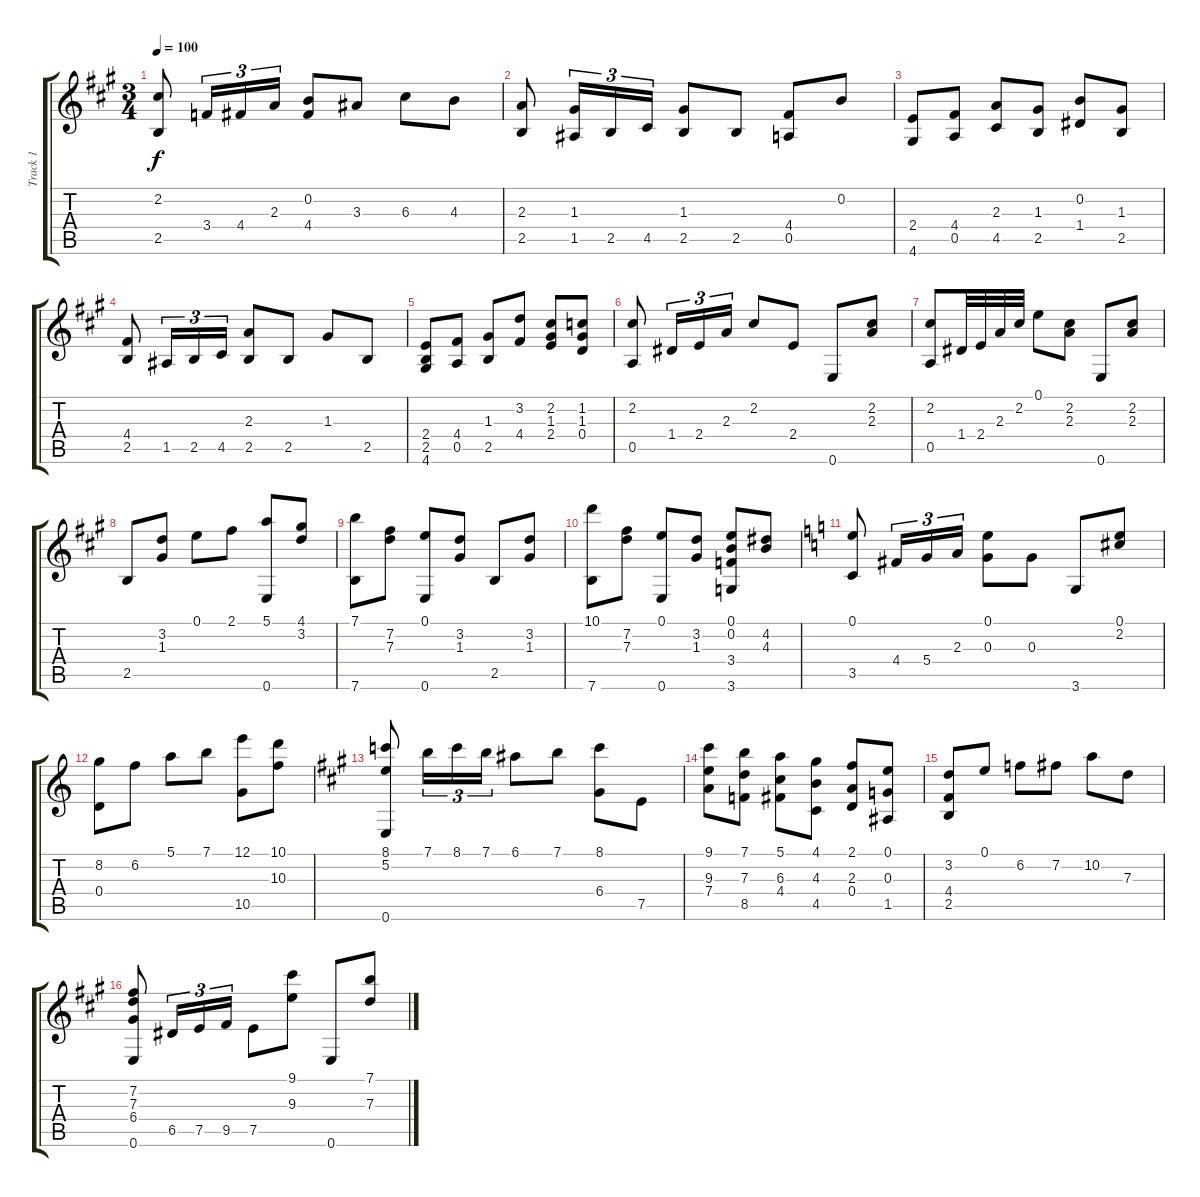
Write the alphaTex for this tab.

\track ("Track 1" "Track 1") {instrument acousticguitarnylon}
\staff {score tabs}
\tuning (E4 B3 G3 D3 A2 E2) {hide}
\ts (3 4)
\tempo 100
\clef g2
\ks a
(2.2 2.5).8{dy f} 3.4.16{tu (3 2)} 4.4.16{tu (3 2)} 2.3.16{tu (3 2)} (0.2 4.4).8 3.3.8 6.3.8 4.3.8 |
(2.3 2.5).8 (1.3 1.5).16{tu (3 2)} 2.5.16{tu (3 2)} 4.5.16{tu (3 2)} (1.3 2.5).8 2.5.8 (4.4 0.5).8 0.2.8 |
(2.4 4.6).8 (4.4 0.5).8 (2.3 4.5).8 (1.3 2.5).8 (0.2 1.4).8 (1.3 2.5).8 |
(4.4 2.5).8 1.5.16{tu (3 2)} 2.5.16{tu (3 2)} 4.5.16{tu (3 2)} (2.3 2.5).8 2.5.8 1.3.8 2.5.8 |
(2.4 2.5 4.6).8 (4.4 0.5).8 (1.3 2.5).8 (3.2 4.4).8 (2.2 1.3 2.4).8 (1.2 1.3 0.4).8 |
(2.2 0.5).8 1.4.16{tu (3 2)} 2.4.16{tu (3 2)} 2.3.16{tu (3 2)} 2.2.8 2.4.8 0.6.8 (2.2 2.3).8 |
(2.2 0.5).8 1.4.32 2.4.32 2.3.32 2.2.32 0.1.8 (2.2 2.3).8 0.6.8 (2.2 2.3).8 |
2.5.8 (3.2 1.3).8 0.1.8 2.1.8 (5.1 0.6).8 (4.1 3.2).8 |
(7.1 7.6).8 (7.2 7.3).8 (0.1 0.6).8 (3.2 1.3).8 2.5.8 (3.2 1.3).8 |
(10.1 7.6).8 (7.2 7.3).8 (0.1 0.6).8 (3.2 1.3).8 (0.1 0.2 3.4 3.6).8 (4.2 4.3).8 |
\ks c
(0.1 3.5).8 4.4.16{tu (3 2)} 5.4.16{tu (3 2)} 2.3.16{tu (3 2)} (0.1 0.3).8 0.3.8 3.6.8 (0.1 2.2).8 |
(8.2 0.4).8 6.2.8 5.1.8 7.1.8 (12.1 10.5).8 (10.1 10.3).8 |
\ks a
(8.1 5.2 0.6).8 7.1.16{tu (3 2)} 8.1.16{tu (3 2)} 7.1.16{tu (3 2)} 6.1.8 7.1.8 (8.1 6.4).8 7.5.8 |
(9.1 9.3 7.4).8 (7.1 7.3 8.5).8 (5.1 6.3 4.4).8 (4.1 4.3 4.5).8 (2.1 2.3 0.4).8 (0.1 0.3 1.5).8 |
(3.2 4.4 2.5).8 0.1.8 6.2.8 7.2.8 10.2.8 7.3.8 |
(7.2 7.3 6.4 0.6).8 6.5.16{tu (3 2)} 7.5.16{tu (3 2)} 9.5.16{tu (3 2)} 7.5.8 (9.1 9.3).8 0.6.8 (7.1 7.3).8
